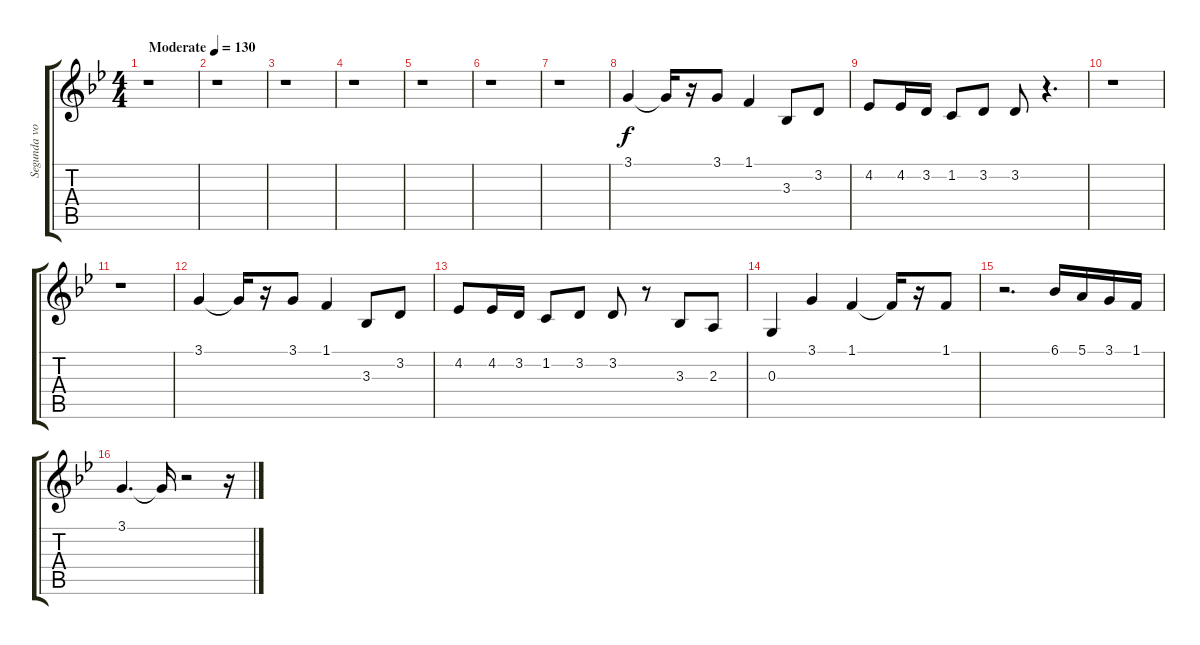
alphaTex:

\track ("Segunda voz" "Segunda vo") {instrument clarinet}
\staff {score tabs}
\tuning (E4 B3 G3 D3 A2 E2) {hide}
\ts (4 4)
\tempo (130 "Moderate")
\clef g2
\ks gminor
r.1{dy f instrument clarinet} |
r.1 |
r.1 |
r.1 |
r.1 |
r.1 |
r.1 |
3.1.4 3.1{t}.16 r.16 3.1.8 1.1.4 3.3.8 3.2.8 |
4.2.8 4.2.16 3.2.16 1.2.8 3.2.8 3.2.8 r.4{d} |
r.1 |
r.1 |
3.1.4 3.1{t}.16 r.16 3.1.8 1.1.4 3.3.8 3.2.8 |
4.2.8 4.2.16 3.2.16 1.2.8 3.2.8 3.2.8 r.8 3.3.8 2.3.8 |
0.3.4 3.1.4 1.1.4 1.1{t}.16 r.16 1.1.8 |
r.2{d} 6.1.16 5.1.16 3.1.16 1.1.16 |
3.1.4{d} 3.1{t}.16 r.2 r.16
